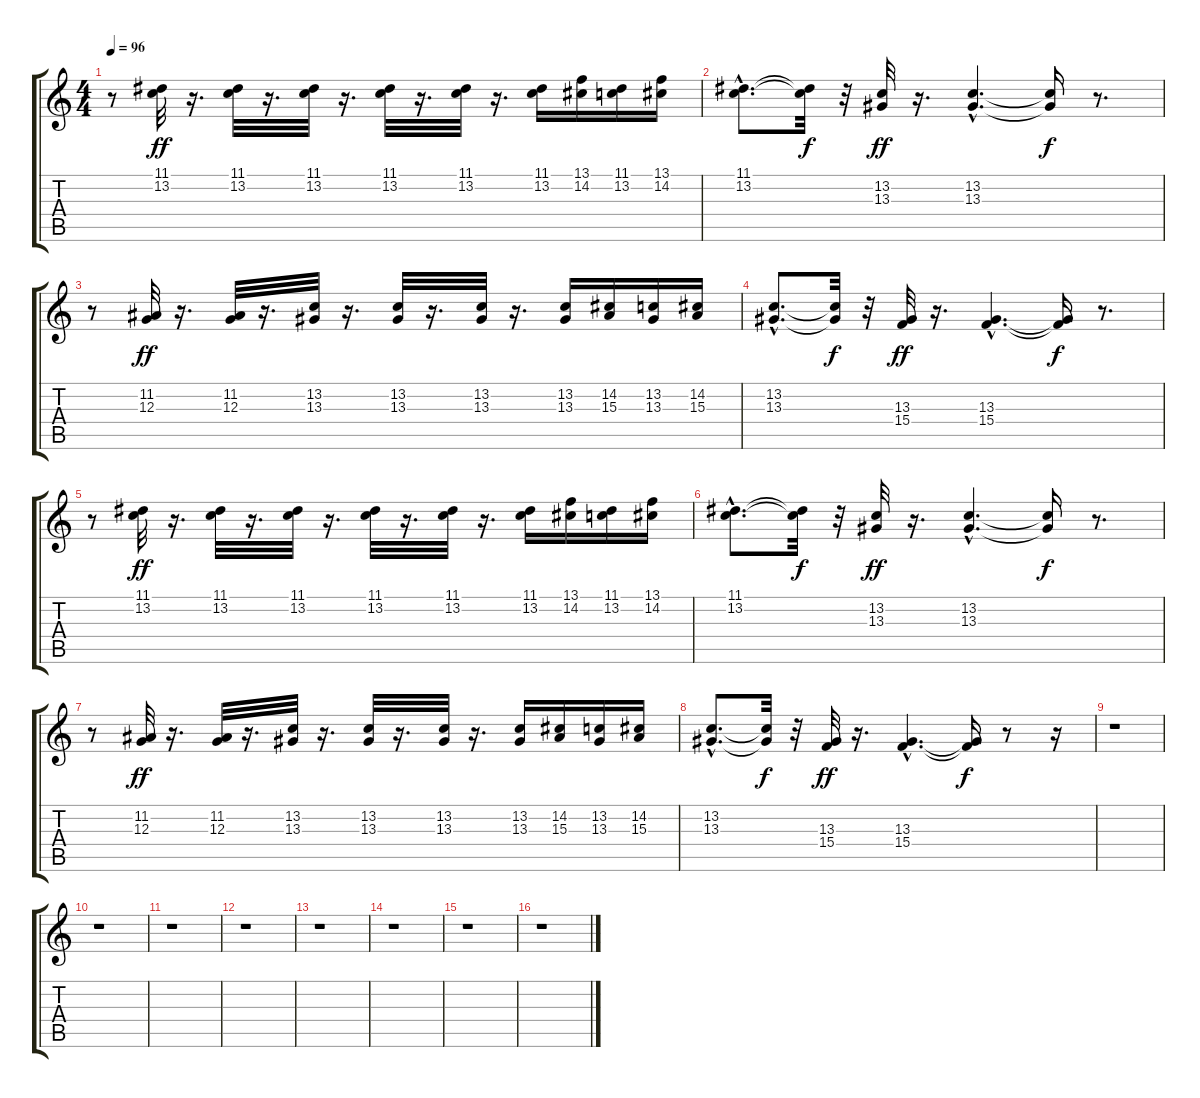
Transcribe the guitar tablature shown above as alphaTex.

\track "" {instrument panflute}
\staff {score tabs}
\tuning (E4 B3 G3 D3 A2 E2) {hide}
\ts (4 4)
\tempo 96
\clef g2
\ks c
r.8{dy f} (11.1 13.2).32{dy ff} r.16{d} (11.1 13.2).32 r.16{d} (11.1 13.2).32 r.16{d} (11.1 13.2).32 r.16{d} (11.1 13.2).32 r.16{d} (11.1 13.2).16 (13.1 14.2).16 (11.1 13.2).16 (13.1 14.2).16 |
(11.1{hac} 13.2{hac}).8{d} (11.1{t} 13.2{t}).32{dy f} r.32 (13.2 13.3).32{dy ff} r.16{d} (13.2{hac} 13.3{hac}).4{d} (13.2{t} 13.3{t}).16{dy f} r.8{d} |
r.8 (11.2 12.3).32{dy ff} r.16{d} (11.2 12.3).32 r.16{d} (13.2 13.3).32 r.16{d} (13.2 13.3).32 r.16{d} (13.2 13.3).32 r.16{d} (13.2 13.3).16 (14.2 15.3).16 (13.2 13.3).16 (14.2 15.3).16 |
(13.2{hac} 13.3{hac}).8{d} (13.2{t} 13.3{t}).32{dy f} r.32 (13.3 15.4).32{dy ff} r.16{d} (13.3{hac} 15.4{hac}).4{d} (13.3{t} 15.4{t}).16{dy f} r.8{d} |
r.8 (11.1 13.2).32{dy ff} r.16{d} (11.1 13.2).32 r.16{d} (11.1 13.2).32 r.16{d} (11.1 13.2).32 r.16{d} (11.1 13.2).32 r.16{d} (11.1 13.2).16 (13.1 14.2).16 (11.1 13.2).16 (13.1 14.2).16 |
(11.1{hac} 13.2{hac}).8{d} (11.1{t} 13.2{t}).32{dy f} r.32 (13.2 13.3).32{dy ff} r.16{d} (13.2{hac} 13.3{hac}).4{d} (13.2{t} 13.3{t}).16{dy f} r.8{d} |
r.8 (11.2 12.3).32{dy ff} r.16{d} (11.2 12.3).32 r.16{d} (13.2 13.3).32 r.16{d} (13.2 13.3).32 r.16{d} (13.2 13.3).32 r.16{d} (13.2 13.3).16 (14.2 15.3).16 (13.2 13.3).16 (14.2 15.3).16 |
(13.2{hac} 13.3{hac}).8{d} (13.2{t} 13.3{t}).32{dy f} r.32 (13.3 15.4).32{dy ff} r.16{d} (13.3{hac} 15.4{hac}).4{d} (13.3{t} 15.4{t}).16{dy f} r.8 r.16 |
r.1 |
r.1 |
r.1 |
r.1 |
r.1 |
r.1 |
r.1 |
r.1
